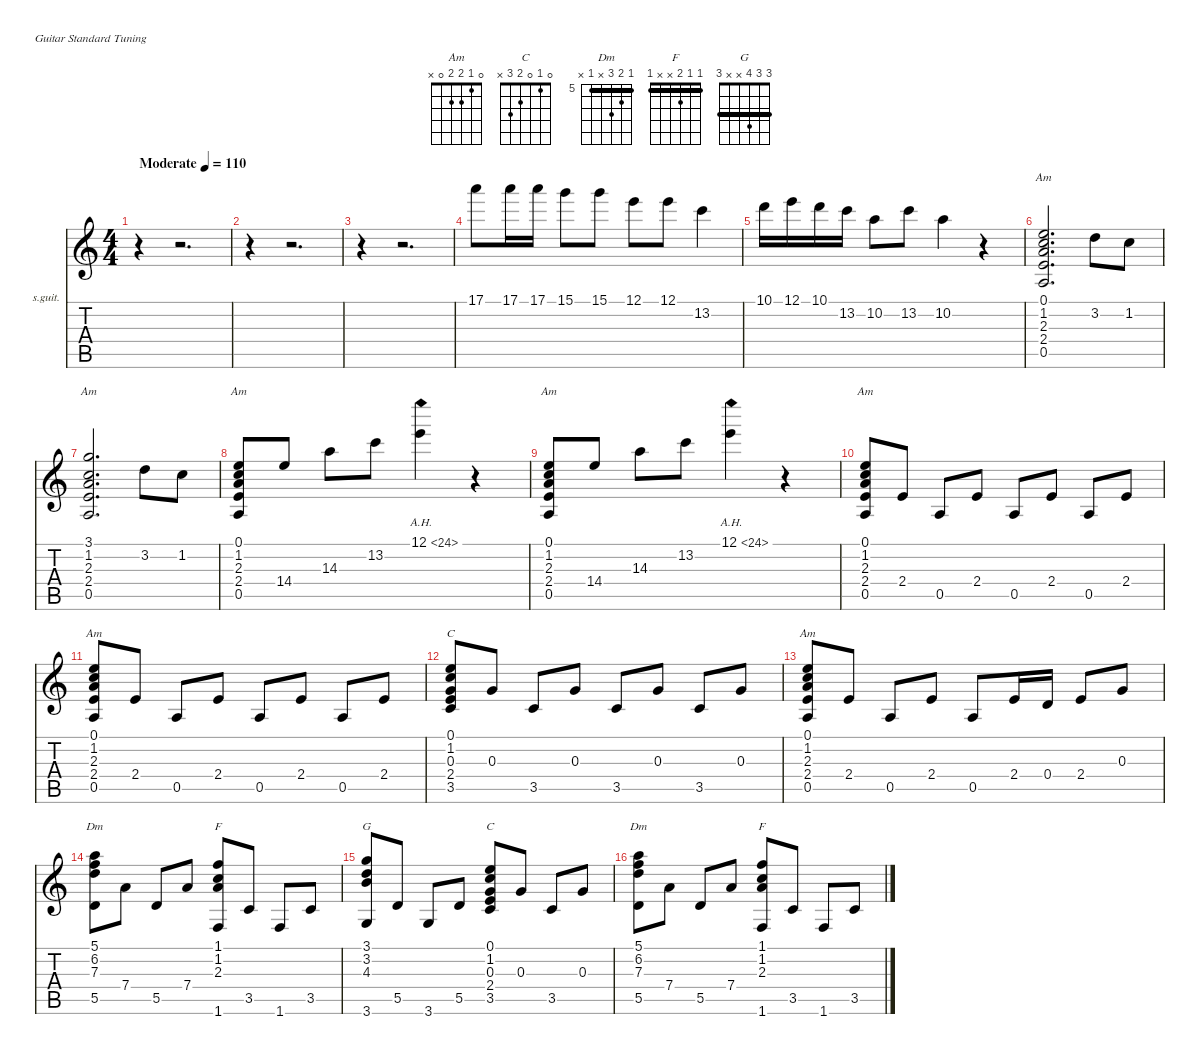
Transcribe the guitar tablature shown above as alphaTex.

\hideDynamics
\bracketExtendMode nobrackets
\firstSystemTrackNameOrientation horizontal
\otherSystemsTrackNameOrientation horizontal
\track ("郑国周" "s.guit.") {instrument acousticguitarsteel}
\staff {score tabs}
\tuning (E4 B3 G3 D3 A2 E2)
\chord ("Am" 0 1 2 2 0 x)
\chord ("C" 0 1 0 2 3 x)
\chord ("Dm" 5 6 7 x 5 x) {firstfret 5 barre 5}
\chord ("F" 1 1 2 x x 1) {barre (1 1)}
\chord ("G" 3 3 4 x x 3) {barre (3 3)}
\ts (4 4)
\beaming (8 2 2 2 2)
\tempo (110 "Moderate")
\clef g2
\ks c
r.4{dy f instrument acousticguitarsteel} r.2{d} |
r.4 r.2{d} |
r.4 r.2{d} |
17.1.8 17.1.16 17.1.16 15.1.8 15.1.8 12.1.8 12.1.8 13.2.4 |
10.1.16 12.1.16 10.1.16 13.2.16 10.2.8 13.2.8 10.2.4 r.4 |
(0.1 1.2 2.3 2.4 0.5).2{d ch "Am"} 3.2.8 1.2.8 |
(3.1 1.2 2.3 2.4 0.5).2{d ch "Am"} 3.2.8 1.2.8 |
(0.1 1.2 2.3 2.4 0.5).8{ch "Am"} 14.4.8{dy p} 14.3.8 13.2.8 12.1{ah 12}.4 r.4 |
(0.1 1.2 2.3 2.4 0.5).8{ch "Am" dy f} 14.4.8{dy p} 14.3.8 13.2.8 12.1{ah 12}.4 r.4 |
(0.1 1.2 2.3 2.4 0.5).8{ch "Am" dy f} 2.4.8 0.5.8 2.4.8 0.5.8 2.4.8 0.5.8 2.4.8 |
(0.1 1.2 2.3 2.4 0.5).8{ch "Am"} 2.4.8 0.5.8 2.4.8 0.5.8 2.4.8 0.5.8 2.4.8 |
(0.1 1.2 0.3 2.4 3.5).8{ch "C"} 0.3.8 3.5.8 0.3.8 3.5.8 0.3.8 3.5.8 0.3.8 |
(0.1 1.2 2.3 2.4 0.5).8{ch "Am"} 2.4.8 0.5.8 2.4.8 0.5.8 2.4.16 0.4.16 2.4.8 0.3.8 |
(5.1 6.2 7.3 5.5).8{ch "Dm"} 7.4.8 5.5.8 7.4.8 (1.1 1.2 2.3 1.6).8{ch "F"} 3.5.8 1.6.8 3.5.8 |
(3.1 3.2 4.3 3.6).8{ch "G"} 5.5.8 3.6.8 5.5.8 (0.1 1.2 0.3 2.4 3.5).8{ch "C"} 0.3.8 3.5.8 0.3.8 |
(5.1 6.2 7.3 5.5).8{ch "Dm"} 7.4.8 5.5.8 7.4.8 (1.1 1.2 2.3 1.6).8{ch "F"} 3.5.8 1.6.8 3.5.8
